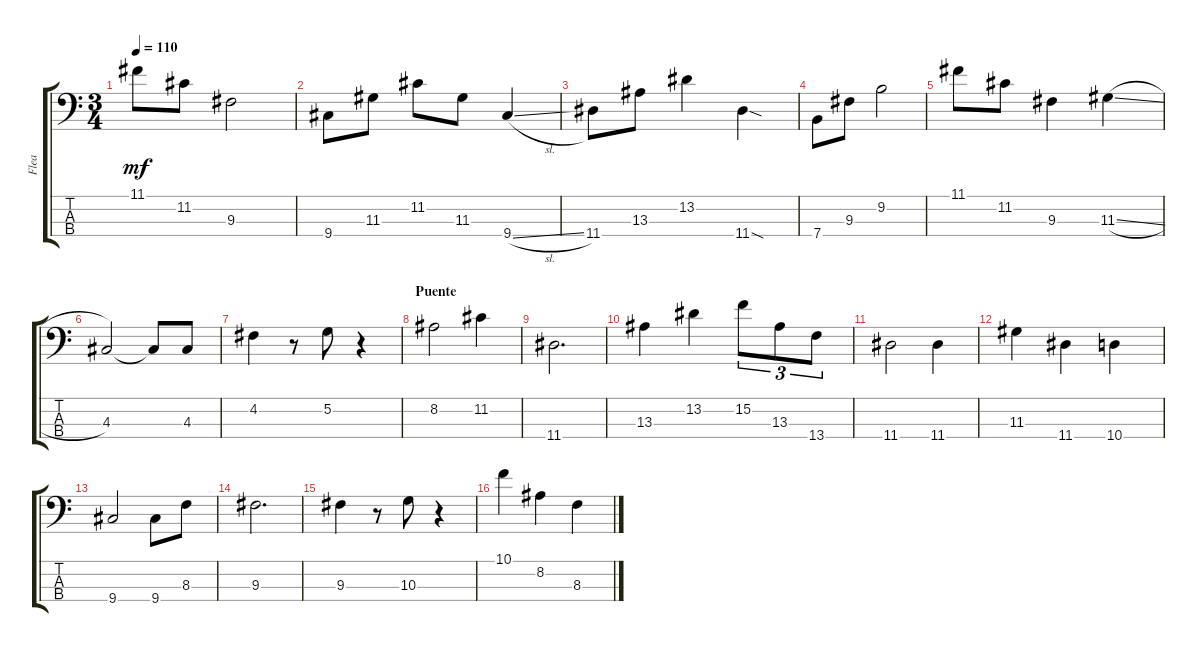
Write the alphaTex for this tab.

\track ("Flea" "Flea") {instrument acousticbass}
\staff {score tabs}
\tuning (G2 D2 A1 E1) {hide}
\ts (3 4)
\tempo 110
\clef f4
\ks c
11.1.8{dy mf} 11.2.8 9.3.2 |
9.4.8 11.3.8 11.2.8 11.3.8 9.4{sl}.4 |
11.4.8 13.3.8 13.2.4 11.4{sod}.4 |
7.4.8 9.3.8 9.2.2 |
11.1.8 11.2.8 9.3.4 11.3{sl}.4 |
4.3.2 4.3{t}.8 4.3.8 |
4.2.4 r.8 5.2.8 r.4 |
\section ("" "Puente")
8.2.2 11.2.4 |
11.4.2{d} |
13.3.4 13.2.4 15.2.8{tu (3 2)} 13.3.8{tu (3 2)} 13.4.8{tu (3 2)} |
11.4.2 11.4.4 |
11.3.4 11.4.4 10.4.4 |
9.4.2 9.4.8 8.3.8 |
9.3.2{d} |
9.3.4 r.8 10.3.8 r.4 |
10.1.4 8.2.4 8.3.4
